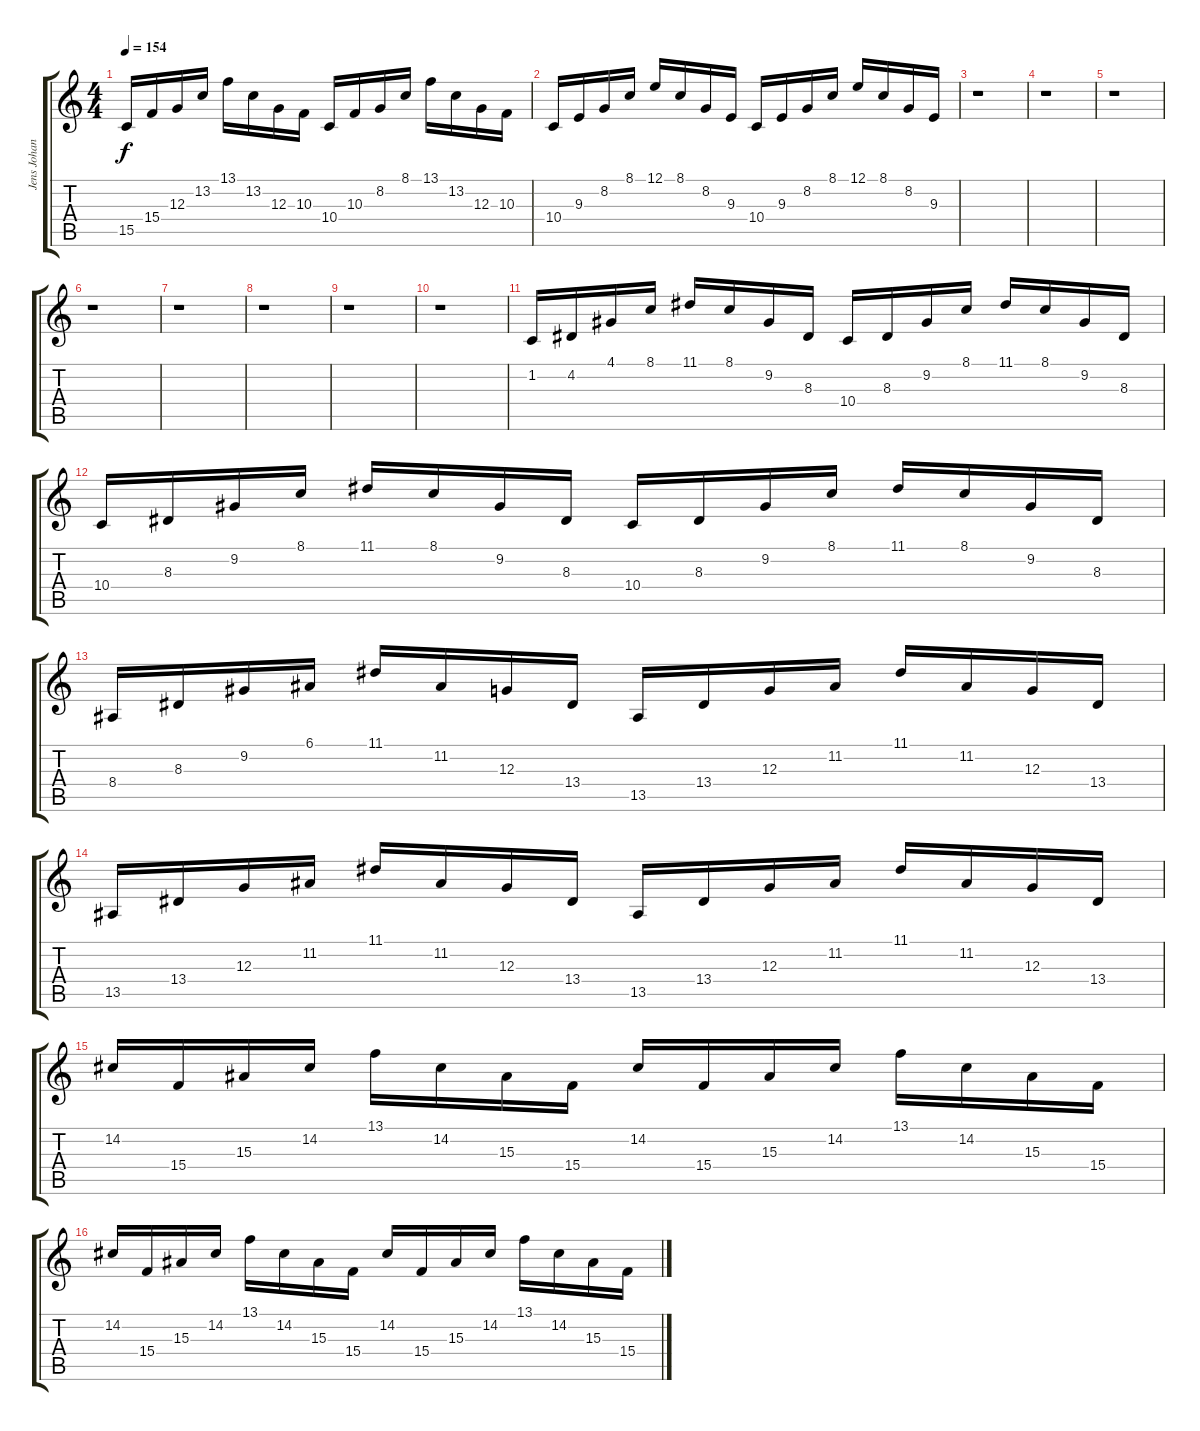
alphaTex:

\track ("Jens Johansson" "Jens Johan") {instrument fx4atmosphere}
\staff {score tabs}
\tuning (E4 B3 G3 D3 A2 E2) {hide}
\ts (4 4)
\tempo 154
\clef g2
\ks c
15.5.16{dy f} 15.4.16 12.3.16 13.2.16 13.1.16 13.2.16 12.3.16 10.3.16 10.4.16 10.3.16 8.2.16 8.1.16 13.1.16 13.2.16 12.3.16 10.3.16 |
10.4.16 9.3.16 8.2.16 8.1.16 12.1.16 8.1.16 8.2.16 9.3.16 10.4.16 9.3.16 8.2.16 8.1.16 12.1.16 8.1.16 8.2.16 9.3.16 |
r.1 |
r.1 |
r.1 |
r.1 |
r.1 |
r.1 |
r.1 |
r.1 |
1.2.16 4.2.16 4.1.16 8.1.16 11.1.16 8.1.16 9.2.16 8.3.16 10.4.16 8.3.16 9.2.16 8.1.16 11.1.16 8.1.16 9.2.16 8.3.16 |
10.4.16 8.3.16 9.2.16 8.1.16 11.1.16 8.1.16 9.2.16 8.3.16 10.4.16 8.3.16 9.2.16 8.1.16 11.1.16 8.1.16 9.2.16 8.3.16 |
8.4.16 8.3.16 9.2.16 6.1.16 11.1.16 11.2.16 12.3.16 13.4.16 13.5.16 13.4.16 12.3.16 11.2.16 11.1.16 11.2.16 12.3.16 13.4.16 |
13.5.16 13.4.16 12.3.16 11.2.16 11.1.16 11.2.16 12.3.16 13.4.16 13.5.16 13.4.16 12.3.16 11.2.16 11.1.16 11.2.16 12.3.16 13.4.16 |
14.2.16 15.4.16 15.3.16 14.2.16 13.1.16 14.2.16 15.3.16 15.4.16 14.2.16 15.4.16 15.3.16 14.2.16 13.1.16 14.2.16 15.3.16 15.4.16 |
14.2.16 15.4.16 15.3.16 14.2.16 13.1.16 14.2.16 15.3.16 15.4.16 14.2.16 15.4.16 15.3.16 14.2.16 13.1.16 14.2.16 15.3.16 15.4.16
